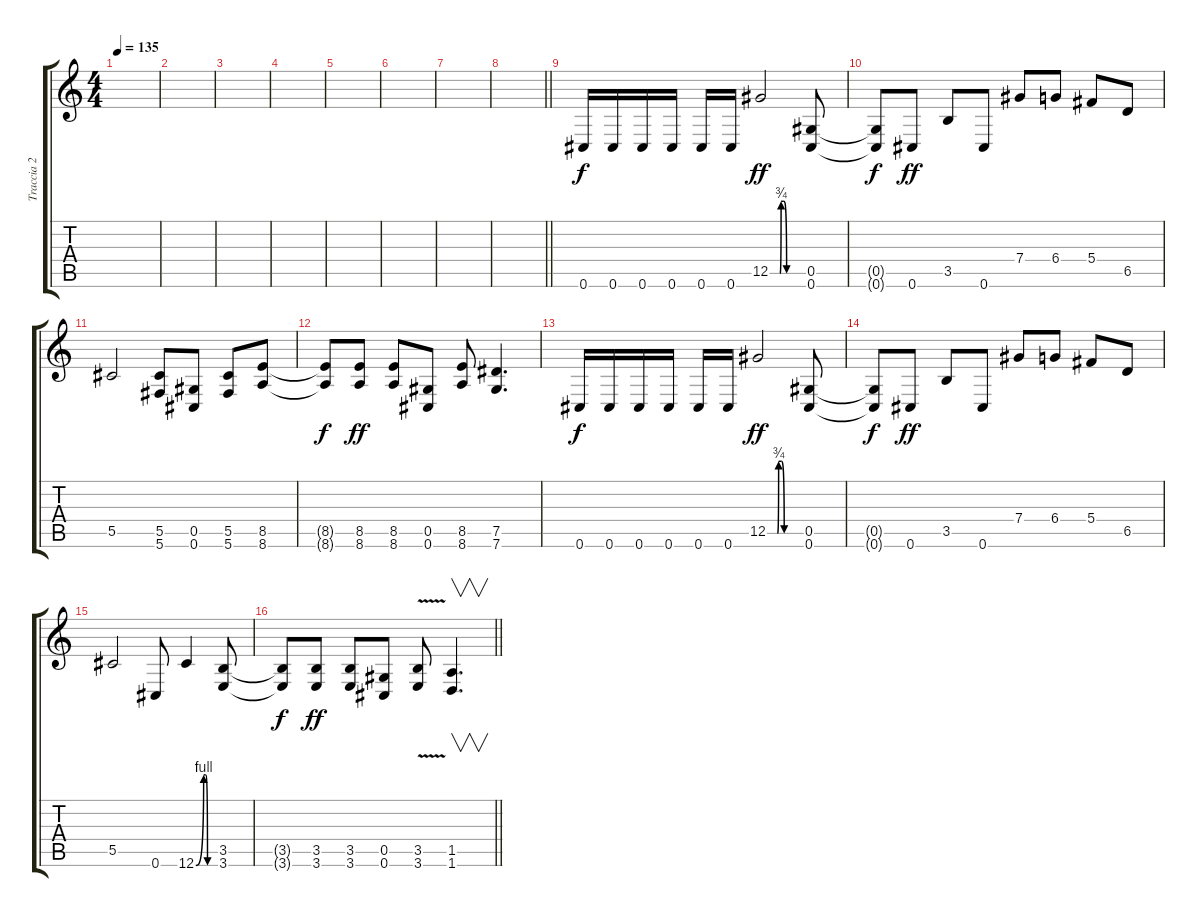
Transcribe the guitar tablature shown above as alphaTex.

\track ("Traccia 2" "Traccia 2") {instrument overdrivenguitar}
\staff {score tabs}
\tuning (Eb4 Bb3 Gb3 Db3 Ab2 Db2) {hide}
\ts (4 4)
\tempo 135
\clef g2
\ks c
|
|
|
|
|
|
|
\barLineRight lightlight
|
0.6.16{dy f} 0.6.16 0.6.16 0.6.16 0.6.16 0.6.16 12.5{be (custom 0 0 10 0 15 0 18 0 20 3 25 3 30 0 32 0 35 0 60 0)}.2{dy ff} (0.5 0.6).8 |
(0.5{t} 0.6{t}).8{dy f} 0.6.8{dy ff} 3.5.8 0.6.8 7.4.8 6.4.8 5.4.8 6.5.8 |
5.5.2 (5.5 5.6).8 (0.5 0.6).8 (5.5 5.6).8 (8.5 8.6).8 |
(8.5{t} 8.6{t}).8{dy f} (8.5 8.6).8{dy ff} (8.5 8.6).8 (0.5 0.6).8 (8.5 8.6).8 (7.5 7.6).4{d} |
0.6.16{dy f} 0.6.16 0.6.16 0.6.16 0.6.16 0.6.16 12.5{be (custom 0 0 10 0 15 0 18 0 20 3 25 3 30 0 32 0 35 0 60 0)}.2{dy ff} (0.5 0.6).8 |
(0.5{t} 0.6{t}).8{dy f} 0.6.8{dy ff} 3.5.8 0.6.8 7.4.8 6.4.8 5.4.8 6.5.8 |
5.5.2 0.6.8 12.6{be (custom 0 0 24 4 30 4 36 0 60 0)}.4 (3.5 3.6).8 |
\barLineRight lightlight
(3.5{t} 3.6{t}).8{dy f} (3.5 3.6).8{dy ff} (3.5 3.6).8 (0.5 0.6).8 (3.5 3.6{v}).8 (1.5 1.6).4{v d}
